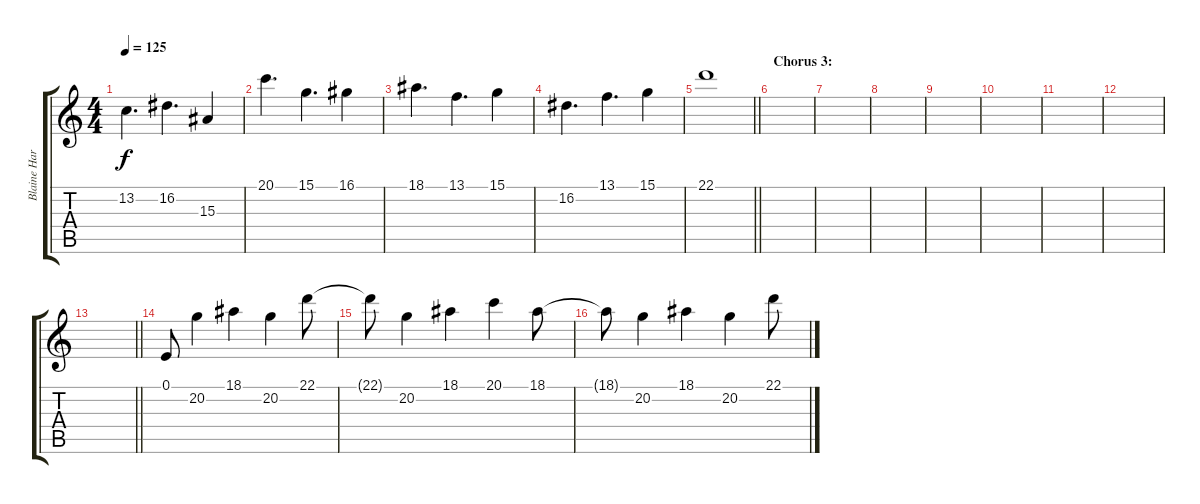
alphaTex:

\track ("Blaine Harrison (Keyboard 1)" "Blaine Har") {instrument synthstrings1}
\staff {score tabs}
\tuning (E4 B3 G3 D3 A2 E2) {hide}
\ts (4 4)
\tempo 125
\clef g2
\ks c
13.2.4{d dy f} 16.2.4{d} 15.3.4 |
20.1.4{d} 15.1.4{d} 16.1.4 |
18.1.4{d} 13.1.4{d} 15.1.4 |
16.2.4{d} 13.1.4{d} 15.1.4 |
\barLineRight lightlight
22.1.1 |
\section ("" "Chorus 3:")
|
|
|
|
|
|
|
\barLineRight lightlight
|
0.1.8 20.2.4{volume 10 instrument synthstrings1} 18.1.4 20.2.4 22.1.8 |
22.1{t}.8 20.2.4 18.1.4 20.1.4 18.1.8 |
18.1{t}.8 20.2.4 18.1.4 20.2.4 22.1.8
